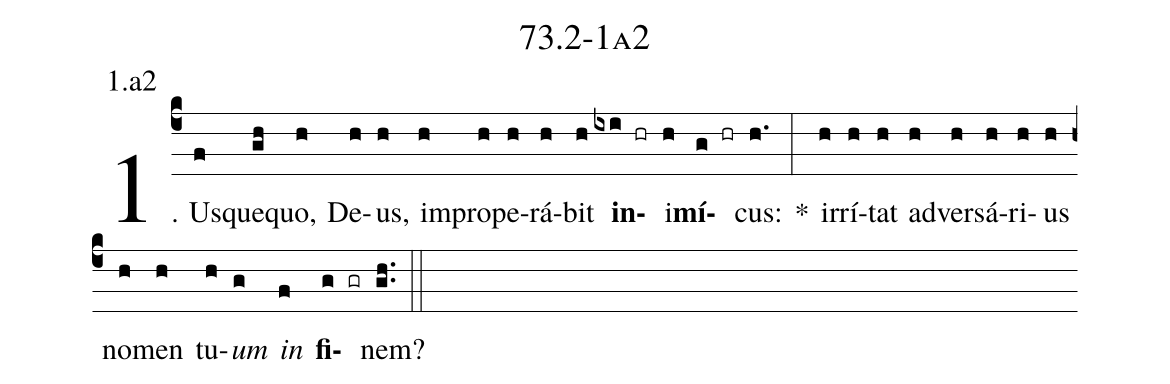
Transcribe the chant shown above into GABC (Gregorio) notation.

name: 73.2-1a2;
annotation: 1.a2;
%%
(c4)1. Us(f)que(gh)quo,(h) De(h)us,(h) im(h)pro(h)pe(h)rá(h)bit(h) <b>in</b>(ixi hr)i(h)<b>mí</b>(g hr)cus:(h.) *(:) ir(h)rí(h)tat(h) ad(h)ver(h)sá(h)ri(h)us(h) no(h)men(h) tu(h)<i>um</i>(g) <i>in</i>(f) <b>fi</b>(g gr)nem?(gh..) (::)


%E(h) u(h) o(g) u(f) a(g) e.(gh..) (::)
